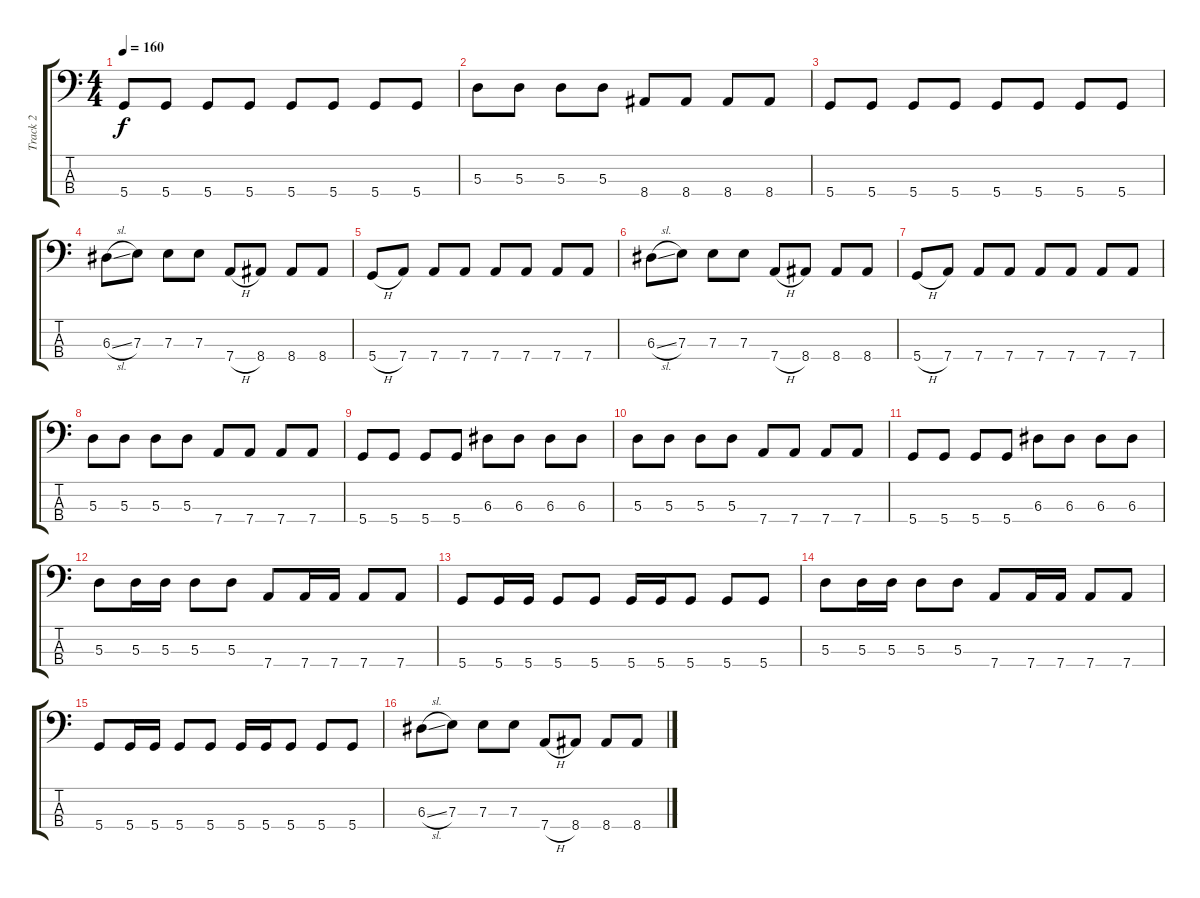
\track ("Track 2" "Track 2") {instrument electricbasspick}
\staff {score tabs}
\tuning (G2 D2 A1 D1) {hide}
\ts (4 4)
\tempo 160
\clef f4
\ks c
5.4.8{dy f} 5.4.8 5.4.8 5.4.8 5.4.8 5.4.8 5.4.8 5.4.8 |
5.3.8 5.3.8 5.3.8 5.3.8 8.4.8 8.4.8 8.4.8 8.4.8 |
5.4.8 5.4.8 5.4.8 5.4.8 5.4.8 5.4.8 5.4.8 5.4.8 |
6.3{sl}.8 7.3.8 7.3.8 7.3.8 7.4{h}.8 8.4.8 8.4.8 8.4.8 |
5.4{h}.8 7.4.8 7.4.8 7.4.8 7.4.8 7.4.8 7.4.8 7.4.8 |
6.3{sl}.8 7.3.8 7.3.8 7.3.8 7.4{h}.8 8.4.8 8.4.8 8.4.8 |
5.4{h}.8 7.4.8 7.4.8 7.4.8 7.4.8 7.4.8 7.4.8 7.4.8 |
5.3.8 5.3.8 5.3.8 5.3.8 7.4.8 7.4.8 7.4.8 7.4.8 |
5.4.8 5.4.8 5.4.8 5.4.8 6.3.8 6.3.8 6.3.8 6.3.8 |
5.3.8 5.3.8 5.3.8 5.3.8 7.4.8 7.4.8 7.4.8 7.4.8 |
5.4.8 5.4.8 5.4.8 5.4.8 6.3.8 6.3.8 6.3.8 6.3.8 |
5.3.8 5.3.16 5.3.16 5.3.8 5.3.8 7.4.8 7.4.16 7.4.16 7.4.8 7.4.8 |
5.4.8 5.4.16 5.4.16 5.4.8 5.4.8 5.4.16 5.4.16 5.4.8 5.4.8 5.4.8 |
5.3.8 5.3.16 5.3.16 5.3.8 5.3.8 7.4.8 7.4.16 7.4.16 7.4.8 7.4.8 |
5.4.8 5.4.16 5.4.16 5.4.8 5.4.8 5.4.16 5.4.16 5.4.8 5.4.8 5.4.8 |
6.3{sl}.8 7.3.8 7.3.8 7.3.8 7.4{h}.8 8.4.8 8.4.8 8.4.8
